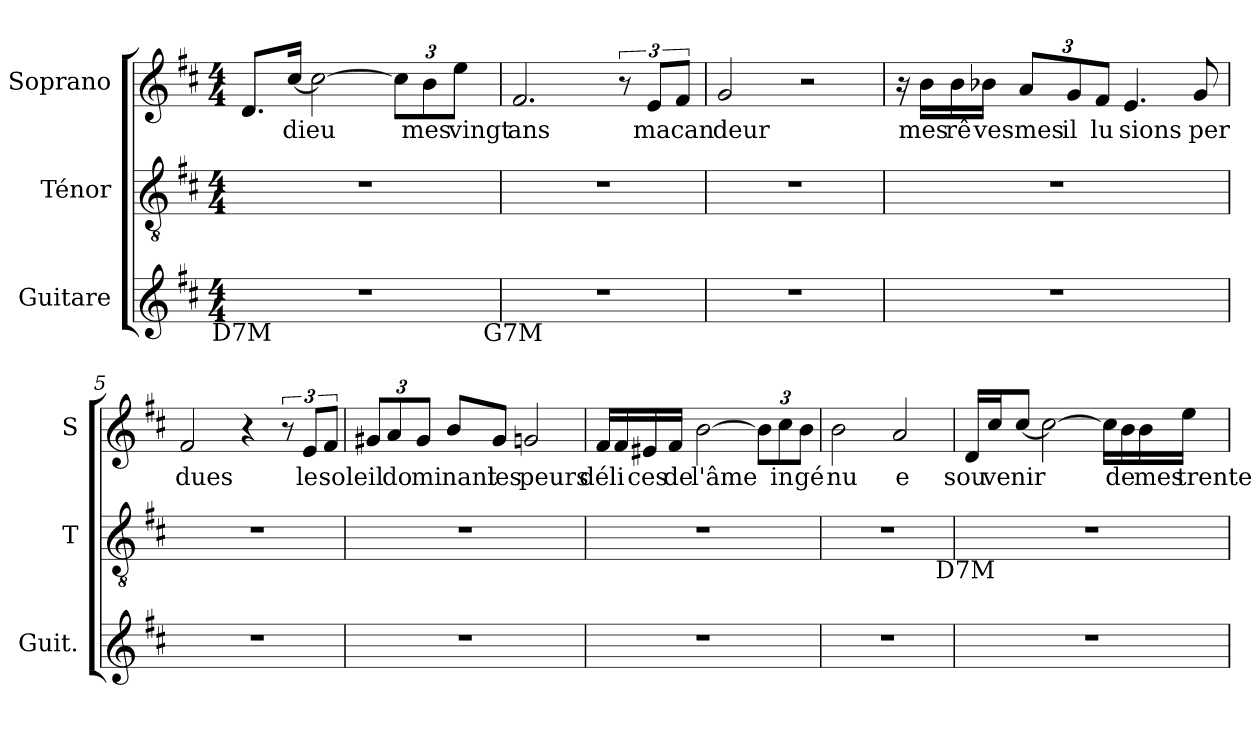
**kern	**kern	**kern	**text
*part3	*part2	*part1	*part1
*staff3	*staff2	*staff1	*staff1
*I"Guitare	*I"Ténor	*I"Soprano	*
*I'Guit.	*I'T	*I'S	*
*clefG2	*clefGv2	*clefG2	*
*ITrd7c12	*	*	*
*k[f#c#]	*k[f#c#]	*k[f#c#]	*
*D:	*D:	*D:	*
*M4/4	*M4/4	*M4/4	*
=1	=1	=1	=1
!LO:TX:b:cj:t=D7M	!	!	!
1r	1r	8.d/L	.
!	!	!	!LO:LY:b
.	.	[16cc#/Jk	dieu
.	.	2cc#\_	.
.	.	12cc#\L]	.
!	!	!	!LO:LY:b
.	.	12b\	mes
!	!	!	!LO:LY:b
.	.	12ee\J	vingt
=2	=2	=2	=2
!LO:TX:b:cj:t=G7M	!	!	!
!	!	!	!LO:LY:b
1r	1r	2.f#/	ans
.	.	12r	.
!	!	!	!LO:LY:b
.	.	12e/L	ma
!	!	!	!LO:LY:b
.	.	12f#/J	can
=3	=3	=3	=3
!	!	!	!LO:LY:b
1r	1r	2g/	deur
.	.	2r	.
!!LO:LB:g=z
=4	=4	=4	=4
1r	1r	16r	.
!	!	!	!LO:LY:b
.	.	16b\LL	mes
!	!	!	!LO:LY:b
.	.	16b\	rê
!	!	!	!LO:LY:b
.	.	16b-X\JJ	ves
!	!	!	!LO:LY:b
.	.	12a/L	mes
!	!	!	!LO:LY:b
.	.	12g/	il
!	!	!	!LO:LY:b
.	.	12f#/J	lu
!	!	!	!LO:LY:b
.	.	4.e/	sions
!	!	!	!LO:LY:b
.	.	8g/	per
=5	=5	=5	=5
!	!	!	!LO:LY:b
1r	1r	2f#/	dues
.	.	4r	.
.	.	12r	.
!	!	!	!LO:LY:b
.	.	12e/L	le
!	!	!	!LO:LY:b
.	.	12f#/J	so
=6	=6	=6	=6
!	!	!	!LO:LY:b
1r	1r	12g#X/L	leil
!	!	!	!LO:LY:b
.	.	12a/	do
!	!	!	!LO:LY:b
.	.	12g#/J	mi
!	!	!	!LO:LY:b
.	.	8b/L	nant
!	!	!	!LO:LY:b
.	.	8g#/J	les
!	!	!	!LO:LY:b
.	.	2gn/	peurs
!!LO:LB:g=z
=7	=7	=7	=7
!	!	!	!LO:LY:b
1r	1r	16f#/LL	dé
!	!	!	!LO:LY:b
.	.	16f#/	li
!	!	!	!LO:LY:b
.	.	16e#X/	ces
!	!	!	!LO:LY:b
.	.	16f#/JJ	de
!	!	!	!LO:LY:b
.	.	[2b\	l'âme
.	.	12b\L]	.
!	!	!	!LO:LY:b
.	.	12cc#\	in
!	!	!	!LO:LY:b
.	.	12b\J	gé
=8	=8	=8	=8
!	!	!	!LO:LY:b
1r	1r	2b\	nu
!	!	!	!LO:LY:b
.	.	2a/	e
=9	=9	=9	=9
!	!LO:TX:b:cj:t=D7M	!	!
!	!	!	!LO:LY:b
1r	1r	16d/LL	sou
!	!	!	!LO:LY:b
.	.	16cc#/J	ve
!	!	!	!LO:LY:b
.	.	[8cc#/J	nir
.	.	2cc#\_	.
.	.	16cc#\LL]	.
!	!	!	!LO:LY:b
.	.	16b\	de
!	!	!	!LO:LY:b
.	.	16b\	mes
!	!	!	!LO:LY:b
.	.	16ee\JJ	trente
=	=	=	=
*-	*-	*-	*-
